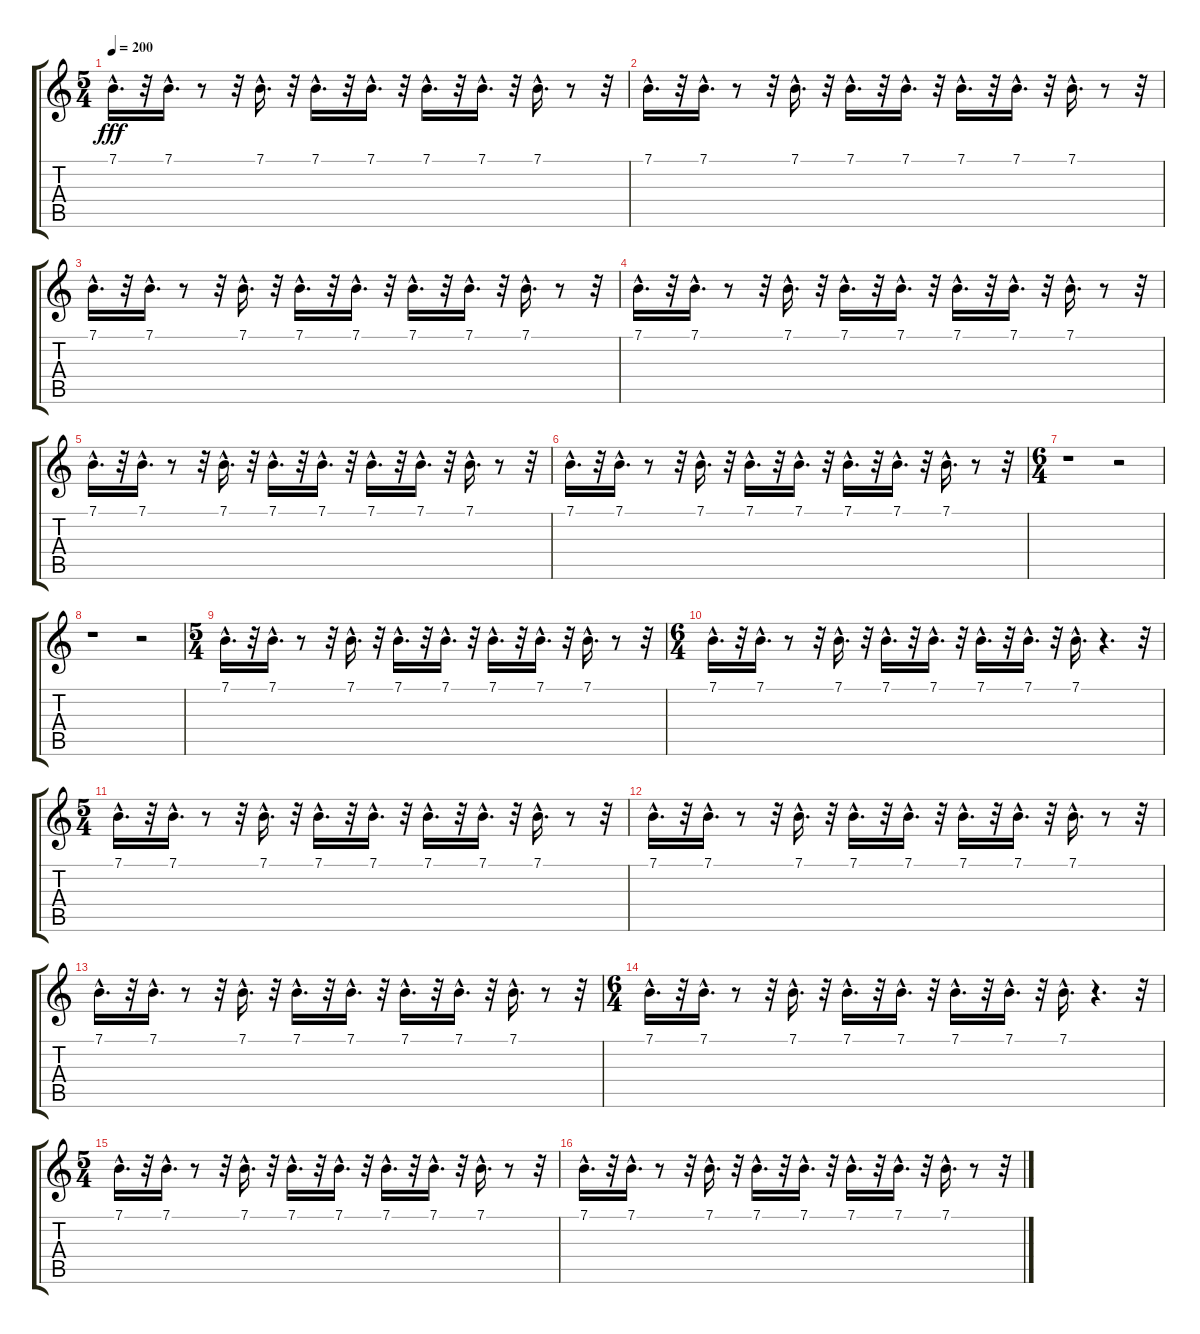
\track "" {instrument seashore}
\staff {score tabs}
\tuning (E4 B3 G3 D3 A2 E2) {hide}
\ts (5 4)
\tempo 200
\clef g2
\ks c
7.1{hac}.16{d dy fff} r.32 7.1{hac}.16{d} r.8 r.32 7.1{hac}.16{d} r.32 7.1{hac}.16{d} r.32 7.1{hac}.16{d} r.32 7.1{hac}.16{d} r.32 7.1{hac}.16{d} r.32 7.1{hac}.16{d} r.8 r.32 |
7.1{hac}.16{d} r.32 7.1{hac}.16{d} r.8 r.32 7.1{hac}.16{d} r.32 7.1{hac}.16{d} r.32 7.1{hac}.16{d} r.32 7.1{hac}.16{d} r.32 7.1{hac}.16{d} r.32 7.1{hac}.16{d} r.8 r.32 |
7.1{hac}.16{d} r.32 7.1{hac}.16{d} r.8 r.32 7.1{hac}.16{d} r.32 7.1{hac}.16{d} r.32 7.1{hac}.16{d} r.32 7.1{hac}.16{d} r.32 7.1{hac}.16{d} r.32 7.1{hac}.16{d} r.8 r.32 |
7.1{hac}.16{d} r.32 7.1{hac}.16{d} r.8 r.32 7.1{hac}.16{d} r.32 7.1{hac}.16{d} r.32 7.1{hac}.16{d} r.32 7.1{hac}.16{d} r.32 7.1{hac}.16{d} r.32 7.1{hac}.16{d} r.8 r.32 |
7.1{hac}.16{d} r.32 7.1{hac}.16{d} r.8 r.32 7.1{hac}.16{d} r.32 7.1{hac}.16{d} r.32 7.1{hac}.16{d} r.32 7.1{hac}.16{d} r.32 7.1{hac}.16{d} r.32 7.1{hac}.16{d} r.8 r.32 |
7.1{hac}.16{d} r.32 7.1{hac}.16{d} r.8 r.32 7.1{hac}.16{d} r.32 7.1{hac}.16{d} r.32 7.1{hac}.16{d} r.32 7.1{hac}.16{d} r.32 7.1{hac}.16{d} r.32 7.1{hac}.16{d} r.8 r.32 |
\ts (6 4)
r.1 r.2 |
r.1 r.2 |
\ts (5 4)
7.1{hac}.16{d} r.32 7.1{hac}.16{d} r.8 r.32 7.1{hac}.16{d} r.32 7.1{hac}.16{d} r.32 7.1{hac}.16{d} r.32 7.1{hac}.16{d} r.32 7.1{hac}.16{d} r.32 7.1{hac}.16{d} r.8 r.32 |
\ts (6 4)
7.1{hac}.16{d} r.32 7.1{hac}.16{d} r.8 r.32 7.1{hac}.16{d} r.32 7.1{hac}.16{d} r.32 7.1{hac}.16{d} r.32 7.1{hac}.16{d} r.32 7.1{hac}.16{d} r.32 7.1{hac}.16{d} r.4{d} r.32 |
\ts (5 4)
7.1{hac}.16{d} r.32 7.1{hac}.16{d} r.8 r.32 7.1{hac}.16{d} r.32 7.1{hac}.16{d} r.32 7.1{hac}.16{d} r.32 7.1{hac}.16{d} r.32 7.1{hac}.16{d} r.32 7.1{hac}.16{d} r.8 r.32 |
7.1{hac}.16{d} r.32 7.1{hac}.16{d} r.8 r.32 7.1{hac}.16{d} r.32 7.1{hac}.16{d} r.32 7.1{hac}.16{d} r.32 7.1{hac}.16{d} r.32 7.1{hac}.16{d} r.32 7.1{hac}.16{d} r.8 r.32 |
7.1{hac}.16{d} r.32 7.1{hac}.16{d} r.8 r.32 7.1{hac}.16{d} r.32 7.1{hac}.16{d} r.32 7.1{hac}.16{d} r.32 7.1{hac}.16{d} r.32 7.1{hac}.16{d} r.32 7.1{hac}.16{d} r.8 r.32 |
\ts (6 4)
7.1{hac}.16{d} r.32 7.1{hac}.16{d} r.8 r.32 7.1{hac}.16{d} r.32 7.1{hac}.16{d} r.32 7.1{hac}.16{d} r.32 7.1{hac}.16{d} r.32 7.1{hac}.16{d} r.32 7.1{hac}.16{d} r.4{d} r.32 |
\ts (5 4)
7.1{hac}.16{d} r.32 7.1{hac}.16{d} r.8 r.32 7.1{hac}.16{d} r.32 7.1{hac}.16{d} r.32 7.1{hac}.16{d} r.32 7.1{hac}.16{d} r.32 7.1{hac}.16{d} r.32 7.1{hac}.16{d} r.8 r.32 |
7.1{hac}.16{d} r.32 7.1{hac}.16{d} r.8 r.32 7.1{hac}.16{d} r.32 7.1{hac}.16{d} r.32 7.1{hac}.16{d} r.32 7.1{hac}.16{d} r.32 7.1{hac}.16{d} r.32 7.1{hac}.16{d} r.8 r.32
